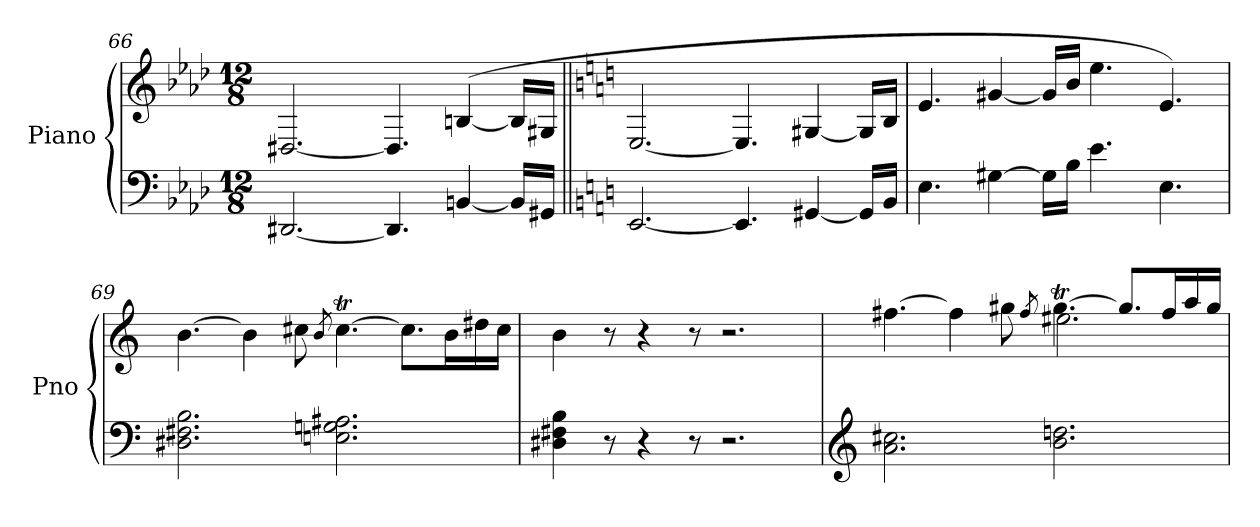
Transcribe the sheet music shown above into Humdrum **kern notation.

**kern	**kern
*part1	*part1
*staff2	*staff1
*I"Piano	*
*I'Pno	*
*clefF4	*clefG2
*k[b-e-a-d-]	*k[b-e-a-d-]
*A-:	*A-:
*M12/8	*M12/8
=66	=66
[2.DD#X/	[2.D#X/
4.DD#/]	4.D#/]
[4BBn/	(>[4Bn/
16BB/LL]	16B/LL]
16GG#X/JJ	16G#X/JJ
=67||	=67||
*k[]	*k[]
*C:	*C:
[2.EE/	[2.E/
4.EE/]	4.E/]
[4GG#X/	[4G#X/
16GG#/LL]	16G#/LL]
16BB/JJ	16B/JJ
=68	=68
4.E\	4.e/
[4G#X\	[4g#X/
16G#\LL]	16g#/LL]
16B\JJ	16b/JJ
4.e\	4.ee\
4.E\	4.e/)
=69	=69
2.D#X\ 2.F#X\ 2.B\	[4.b\
.	4b\]
.	8cc#X\
.	8qb/
2.En\ 2.Gn\ 2.A#X\	[4.cc#t\
.	8.cc#\L]
.	16b\L
.	16dd#X\
.	16cc#\JJ
=70	=70
4D#X\ 4F#X\ 4B\	4b\
8r	8r
4r	4r
8r	8r
2.r	2.r
=71	=71
*clefG2	*
*	*^
2.a\ 2.cc#X\	[4.ff#X\	2.ryy
.	4ff#\]	.
.	8gg#X\	.
.	8qff#/	.
2.b\ 2.ddn\	[4.gg#t\	2.ee#X\
.	8.gg#/L]	.
.	16ff#/L	.
.	16aa/	.
.	16gg#/JJ	.
*	*v	*v
=	=
*-	*-
